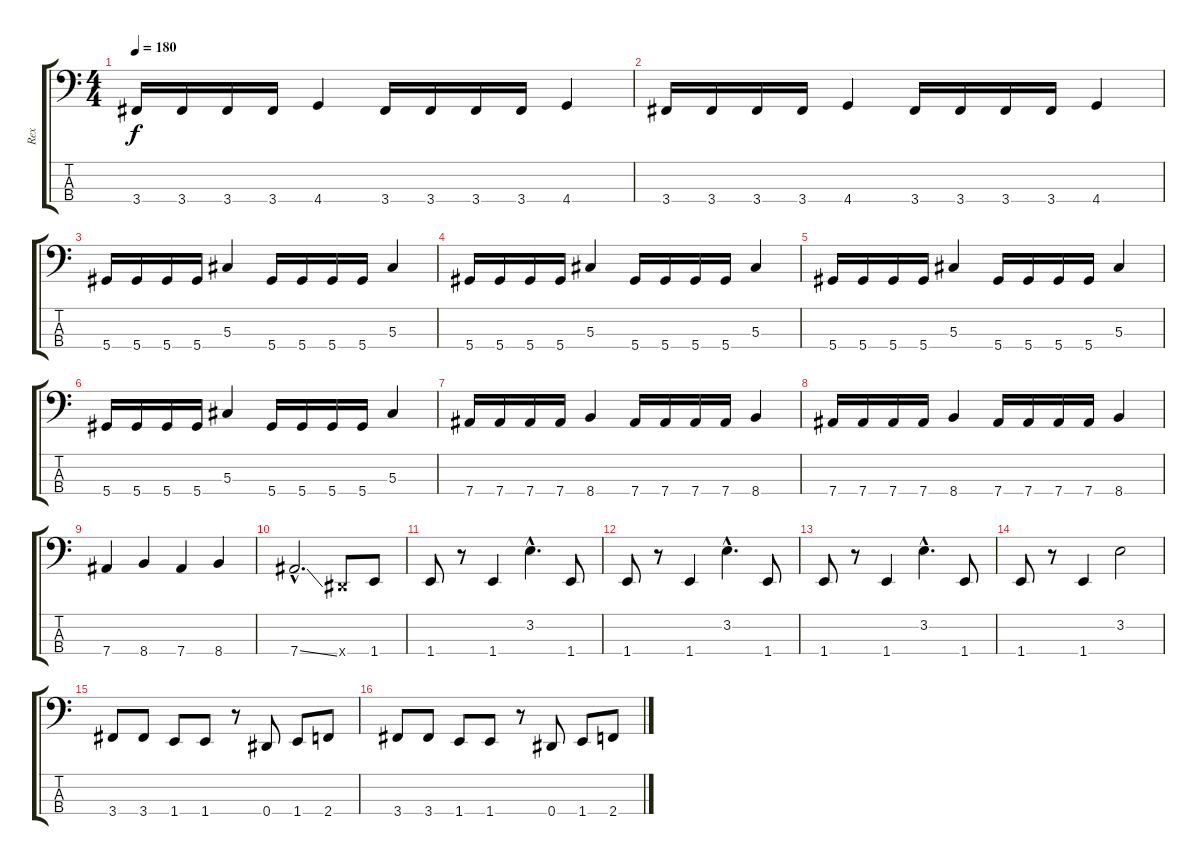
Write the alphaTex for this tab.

\track ("Rex" "Rex") {instrument electricbasspick}
\staff {score tabs}
\tuning (Gb2 Db2 Ab1 Eb1) {hide}
\ts (4 4)
\tempo 180
\clef f4
\ks c
3.4.16{dy f} 3.4.16 3.4.16 3.4.16 4.4.4 3.4.16 3.4.16 3.4.16 3.4.16 4.4.4 |
3.4.16 3.4.16 3.4.16 3.4.16 4.4.4 3.4.16 3.4.16 3.4.16 3.4.16 4.4.4 |
5.4.16 5.4.16 5.4.16 5.4.16 5.3.4 5.4.16 5.4.16 5.4.16 5.4.16 5.3.4 |
5.4.16 5.4.16 5.4.16 5.4.16 5.3.4 5.4.16 5.4.16 5.4.16 5.4.16 5.3.4 |
5.4.16 5.4.16 5.4.16 5.4.16 5.3.4 5.4.16 5.4.16 5.4.16 5.4.16 5.3.4 |
5.4.16 5.4.16 5.4.16 5.4.16 5.3.4 5.4.16 5.4.16 5.4.16 5.4.16 5.3.4 |
7.4.16 7.4.16 7.4.16 7.4.16 8.4.4 7.4.16 7.4.16 7.4.16 7.4.16 8.4.4 |
7.4.16 7.4.16 7.4.16 7.4.16 8.4.4 7.4.16 7.4.16 7.4.16 7.4.16 8.4.4 |
7.4.4 8.4.4 7.4.4 8.4.4 |
7.4{ss hac}.2{d} 0.4{x}.8 1.4.8 |
1.4.8 r.8 1.4.4 3.2{hac}.4{d} 1.4.8 |
1.4.8 r.8 1.4.4 3.2{hac}.4{d} 1.4.8 |
1.4.8 r.8 1.4.4 3.2{hac}.4{d} 1.4.8 |
1.4.8 r.8 1.4.4 3.2.2 |
3.4.8 3.4.8 1.4.8 1.4.8 r.8 0.4.8 1.4.8 2.4.8 |
3.4.8 3.4.8 1.4.8 1.4.8 r.8 0.4.8 1.4.8 2.4.8
